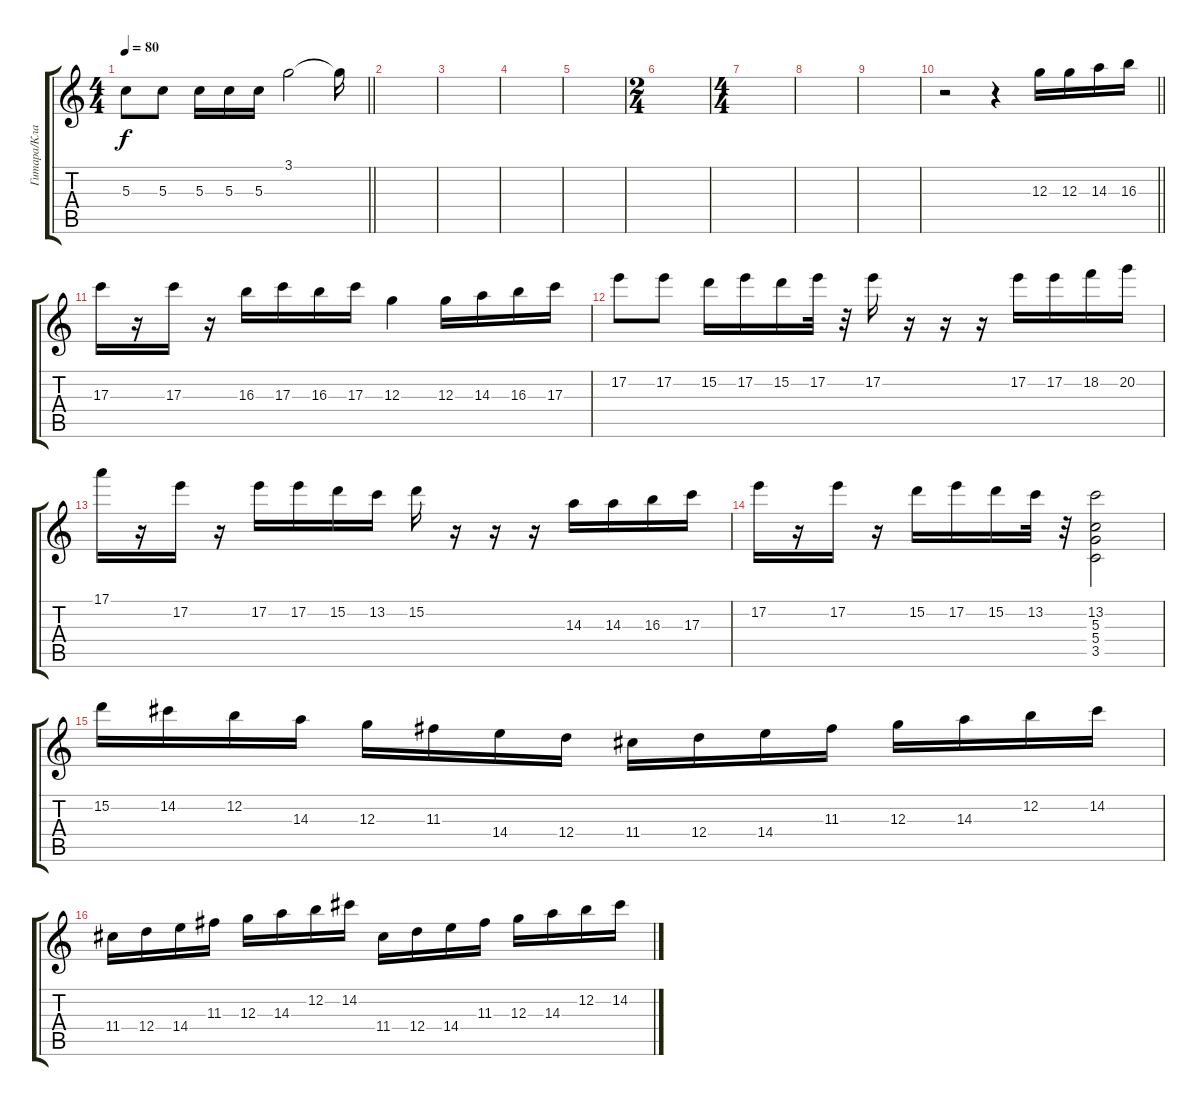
\track ("Гитара/Клавиши" "Гитара/Кла") {instrument distortionguitar}
\staff {score tabs}
\tuning (E4 B3 G3 D3 A2 E2) {hide}
\ts (4 4)
\tempo 80
\clef g2
\barLineRight lightlight
\ks c
5.3.8{dy f} 5.3.8 5.3.16 5.3.16 5.3.16 3.1.2 3.1{t}.16 |
|
|
|
|
\ts (2 4)
|
\ts (4 4)
|
|
|
\barLineRight lightlight
r.2{instrument harpsichord} r.4 12.3.16 12.3.16 14.3.16 16.3.16 |
17.3.16 r.16 17.3.16 r.16 16.3.16 17.3.16 16.3.16 17.3.16 12.3.4 12.3.16 14.3.16 16.3.16 17.3.16 |
17.2.8 17.2.8 15.2.16 17.2.16 15.2.16 17.2.32 r.32 17.2.16 r.16 r.16 r.16 17.2.16 17.2.16 18.2.16 20.2.16 |
17.1.16 r.16 17.2.16 r.16 17.2.16 17.2.16 15.2.16 13.2.16 15.2.16 r.16 r.16 r.16 14.3.16 14.3.16 16.3.16 17.3.16 |
17.2.16 r.16 17.2.16 r.16 15.2.16 17.2.16 15.2.16 13.2.32 r.32 (13.2 5.3 5.4 3.5).2 |
15.2.16{instrument distortionguitar} 14.2.16 12.2.16 14.3.16 12.3.16 11.3.16 14.4.16 12.4.16 11.4.16 12.4.16 14.4.16 11.3.16 12.3.16 14.3.16 12.2.16 14.2.16 |
11.4.16 12.4.16 14.4.16 11.3.16 12.3.16 14.3.16 12.2.16 14.2.16 11.4.16 12.4.16 14.4.16 11.3.16 12.3.16 14.3.16 12.2.16 14.2.16
